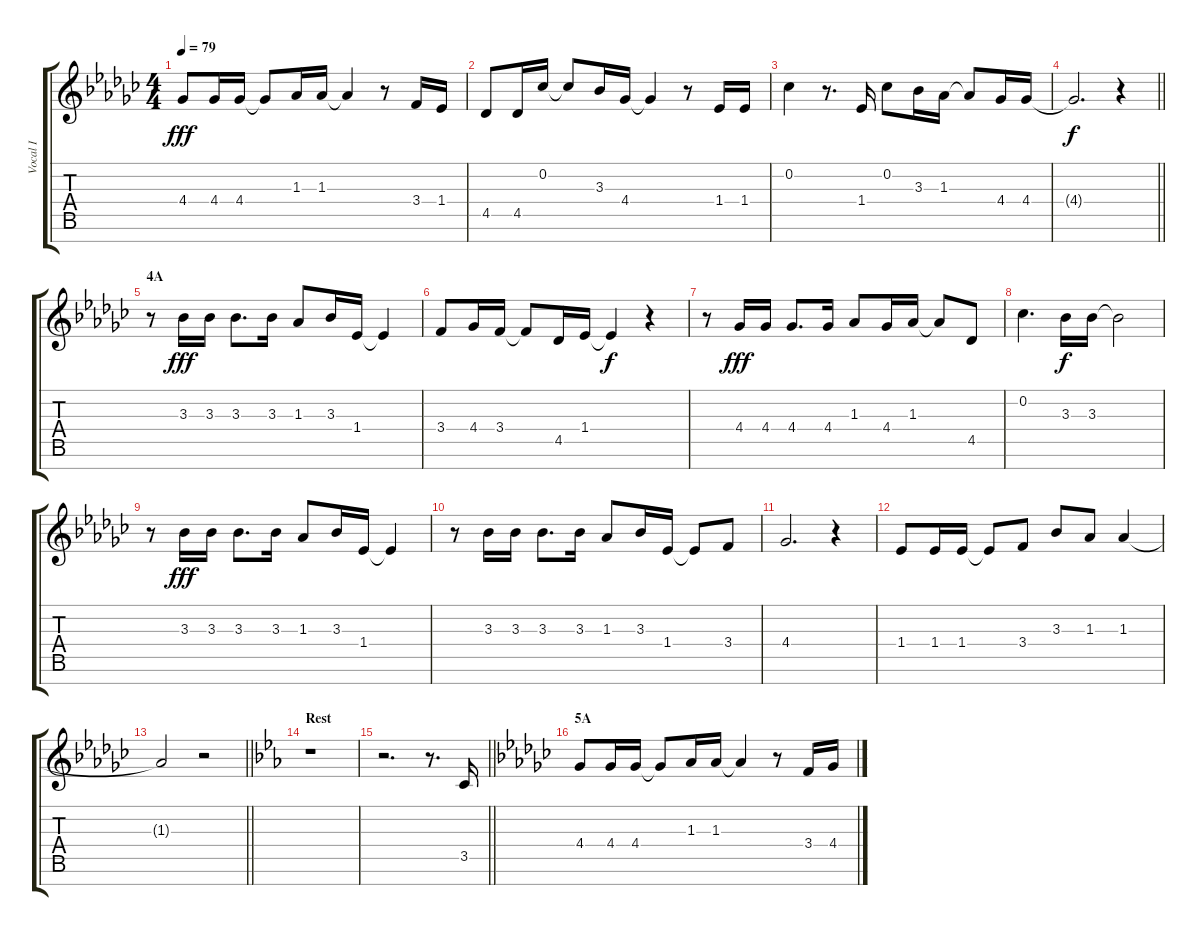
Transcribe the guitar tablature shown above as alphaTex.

\track ("Vocal I" "Vocal I") {instrument voiceoohs}
\staff {score tabs}
\tuning (E5 B4 G4 D4 A3 E3 B2) {hide}
\ts (4 4)
\tempo 79
\clef g2
\ks gb
4.4.8{dy fff} 4.4.16 4.4.16 4.4{t}.8 1.3.16 1.3.16 1.3{t}.4 r.8 3.4.16 1.4.16 |
4.5.8 4.5.16 0.2.16 0.2{t}.8 3.3.16 4.4.16 4.4{t}.4 r.8 1.4.16 1.4.16 |
0.2.4 r.8{d} 1.4.16 0.2.8 3.3.16 1.3.16 1.3{t}.8 4.4.16 4.4.16 |
\barLineRight lightlight
4.4{t}.2{d dy f} r.4 |
\section ("" "4A")
r.8 3.3.16{dy fff} 3.3.16 3.3.8{d} 3.3.16 1.3.8 3.3.16 1.4.16 1.4{t}.4 |
3.4.8 4.4.16 3.4.16 3.4{t}.8 4.5.16 1.4.16 1.4{t}.4{dy f} r.4 |
r.8 4.4.16{dy fff} 4.4.16 4.4.8{d} 4.4.16 1.3.8 4.4.16 1.3.16 1.3{t}.8 4.5.8 |
0.2.4{d} 3.3.16{dy f} 3.3.16 3.3{t}.2 |
r.8 3.3.16{dy fff} 3.3.16 3.3.8{d} 3.3.16 1.3.8 3.3.16 1.4.16 1.4{t}.4 |
r.8 3.3.16 3.3.16 3.3.8{d} 3.3.16 1.3.8 3.3.16 1.4.16 1.4{t}.8 3.4.8 |
4.4.2{d} r.4 |
1.4.8 1.4.16 1.4.16 1.4{t}.8 3.4.8 3.3.8 1.3.8 1.3.4 |
\barLineRight lightlight
1.3{t}.2 r.2 |
\section ("" "Rest")
\ks eb
r.1 |
\barLineRight lightlight
r.2{d} r.8{d} 3.5.16 |
\section ("" "5A")
\ks gb
4.4.8 4.4.16 4.4.16 4.4{t}.8 1.3.16 1.3.16 1.3{t}.4 r.8 3.4.16 4.4.16
